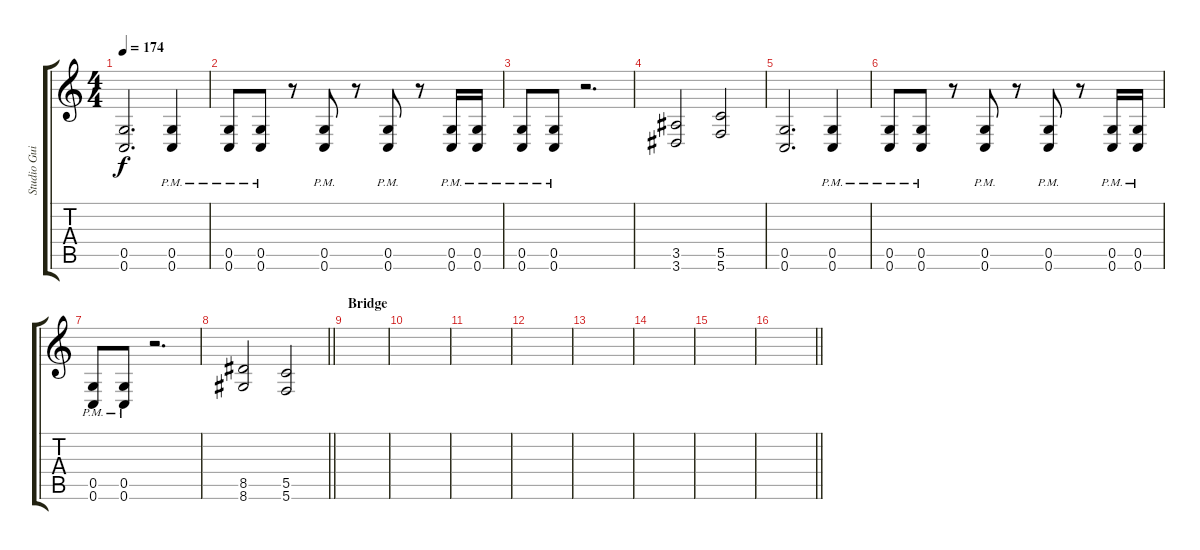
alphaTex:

\track ("Studio Guitar (Andi)" "Studio Gui") {instrument distortionguitar}
\staff {score tabs}
\tuning (D4 A3 F3 C3 G2 C2) {hide}
\ts (4 4)
\tempo 174
\clef g2
\ks c
(0.5 0.6).2{d dy f balance 12} (0.5{pm} 0.6{pm}).4 |
(0.5{pm} 0.6{pm}).8 (0.5{pm} 0.6{pm}).8 r.8 (0.5{pm} 0.6{pm}).8 r.8 (0.5{pm} 0.6{pm}).8 r.8 (0.5{pm} 0.6{pm}).16 (0.5{pm} 0.6{pm}).16 |
(0.5{pm} 0.6{pm}).8 (0.5{pm} 0.6{pm}).8 r.2{d} |
(3.5 3.6).2 (5.5 5.6).2 |
(0.5 0.6).2{d} (0.5{pm} 0.6{pm}).4 |
(0.5{pm} 0.6{pm}).8 (0.5{pm} 0.6{pm}).8 r.8 (0.5{pm} 0.6{pm}).8 r.8 (0.5{pm} 0.6{pm}).8 r.8 (0.5{pm} 0.6{pm}).16 (0.5{pm} 0.6{pm}).16 |
(0.5{pm} 0.6{pm}).8 (0.5{pm} 0.6{pm}).8 r.2{d} |
\barLineRight lightlight
(8.5 8.6).2 (5.5 5.6).2 |
\section ("" "Bridge")
|
|
|
|
|
|
|
\barLineRight lightlight
